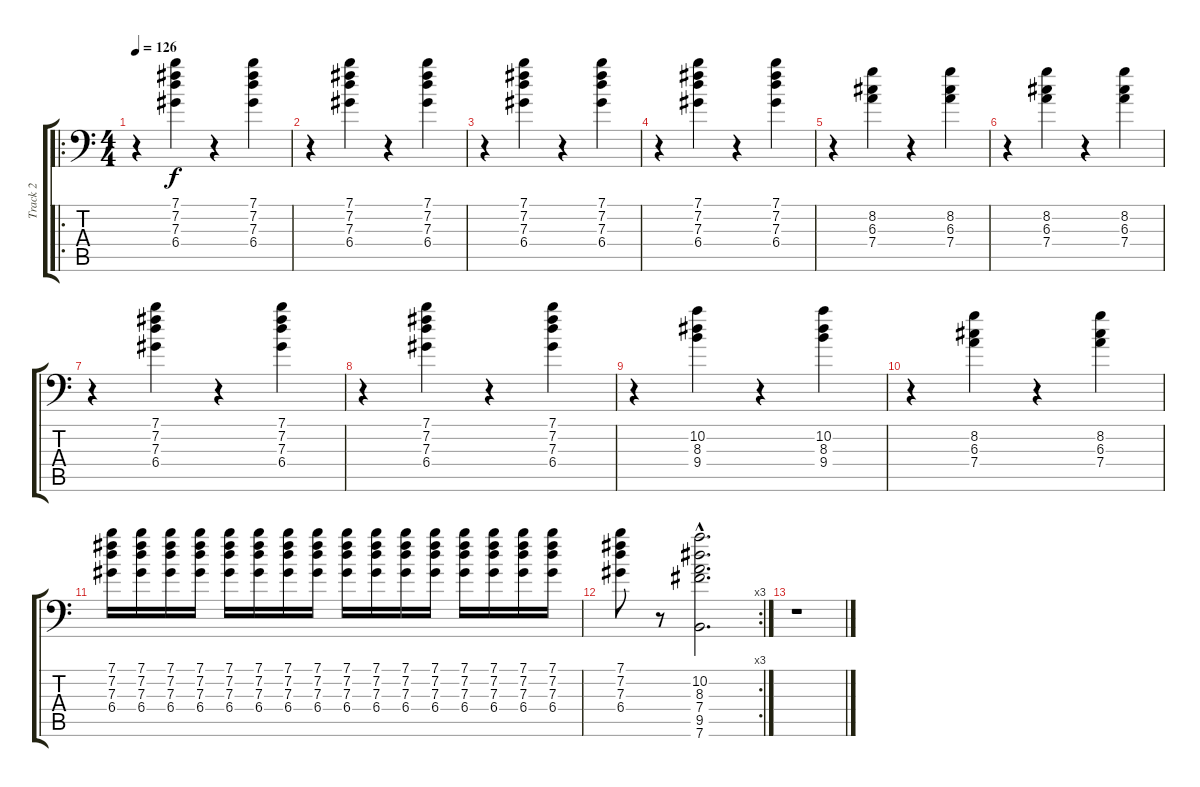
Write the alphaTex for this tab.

\track ("Track 2" "Track 2") {instrument electricguitarclean}
\staff {score tabs}
\tuning (E4 B3 G3 D3 A2 E1) {hide}
\ro
\ts (4 4)
\tempo 126
\clef f4
\ks c
r.4{dy f instrument electricguitarclean} (7.1 7.2 7.3 6.4).4 r.4 (7.1 7.2 7.3 6.4).4 |
r.4 (7.1 7.2 7.3 6.4).4 r.4 (7.1 7.2 7.3 6.4).4 |
r.4 (7.1 7.2 7.3 6.4).4 r.4 (7.1 7.2 7.3 6.4).4 |
r.4 (7.1 7.2 7.3 6.4).4 r.4 (7.1 7.2 7.3 6.4).4 |
r.4 (8.2 6.3 7.4).4 r.4 (8.2 6.3 7.4).4 |
r.4 (8.2 6.3 7.4).4 r.4 (8.2 6.3 7.4).4 |
r.4 (7.1 7.2 7.3 6.4).4 r.4 (7.1 7.2 7.3 6.4).4 |
r.4 (7.1 7.2 7.3 6.4).4 r.4 (7.1 7.2 7.3 6.4).4 |
r.4 (10.2 8.3 9.4).4 r.4 (10.2 8.3 9.4).4 |
r.4 (8.2 6.3 7.4).4 r.4 (8.2 6.3 7.4).4 |
(7.1 7.2 7.3 6.4).16 (7.1 7.2 7.3 6.4).16 (7.1 7.2 7.3 6.4).16 (7.1 7.2 7.3 6.4).16 (7.1 7.2 7.3 6.4).16 (7.1 7.2 7.3 6.4).16 (7.1 7.2 7.3 6.4).16 (7.1 7.2 7.3 6.4).16 (7.1 7.2 7.3 6.4).16 (7.1 7.2 7.3 6.4).16 (7.1 7.2 7.3 6.4).16 (7.1 7.2 7.3 6.4).16 (7.1 7.2 7.3 6.4).16 (7.1 7.2 7.3 6.4).16 (7.1 7.2 7.3 6.4).16 (7.1 7.2 7.3 6.4).16 |
\rc 3
(7.1 7.2 7.3 6.4).8 r.8 (10.2{hac} 8.3{hac} 7.4{hac} 9.5{hac} 7.6{hac}).2{d} |
r.1
